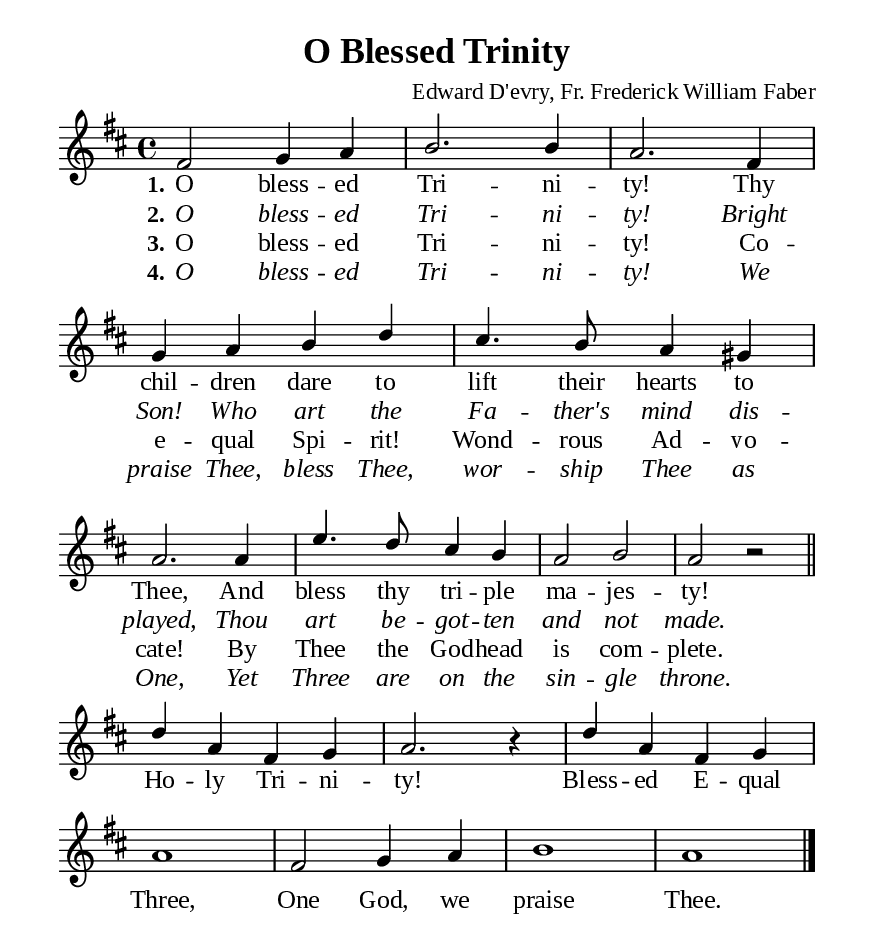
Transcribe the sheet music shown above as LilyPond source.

\version "2.18.2"

\header {
  title = "O Blessed Trinity"
  composer = "Edward D'evry, Fr. Frederick William Faber"
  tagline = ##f
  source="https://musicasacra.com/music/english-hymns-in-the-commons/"
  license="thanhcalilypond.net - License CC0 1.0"
}

globalSettings = {
  \set Score.barNumberVisibility = #all-bar-numbers-visible
  \key d \major
  \time 4/4
  \override Score.BarNumber.break-visibility = ##(#f #f #f)
  \override Lyrics.LyricSpace.minimum-distance = #3.0
}

verseSettings = {
  \phrasingSlurDashed
}

\paper {
  #(set-paper-size "a5")
  top-margin = 10\mm
  bottom-marign = 10\mm
  left-margin = 10\mm
  right-margin = 10\mm
  indent = #0
  #(define fonts
	 (make-pango-font-tree "Liberation Serif"
	 		       "Liberation Serif"
			       "Liberation Serif"
			       (/ 20 20)))
  system-system-spacing = #'((basic-distance . 3) (padding . 3))
}

printItalic = \with {
  \override LyricText.font-shape = #'italic
}

% Verse music
musicVerseSoprano = \relative c' {
  %{	01	%} fis2 g4 a |
  %{	02	%} b2. b4 |
  %{	03	%} a2. fis4 |
  %{	04	%} g a b d |
  %{	05	%} cis4. b8 a4 gis |
  %{	06	%} a2. a4 |
  %{	07	%} e'4. d8 cis4 b |
  %{	08	%} a2 b |
  %{	09	%} a r \bar "||"
}

% Chorus music
musicChorusSoprano = \relative c'' {
  \set Score.currentBarNumber = #10
  %{	10	%} d4 a fis g |
  %{	11	%} a2. r4 |
  %{	12	%} d a fis g |
  %{	13	%} a1 |
  %{	14	%} fis2 g4 a |
  %{	15	%} b1 |
  %{	16	%} a1 \bar "|."
}

% Verse lyrics
lyricVerseOne = \lyricmode {
  \set stanza = #"1."
  O bless -- ed Tri -- ni -- ty! Thy chil -- dren dare to lift their hearts to Thee,
  And bless thy tri -- ple ma -- jes -- ty!
}

lyricVerseTwo = \lyricmode {
  \set stanza = #"2."
  O bless -- ed Tri -- ni -- ty! Bright Son! Who art the Fa -- ther's mind dis -- played,
  Thou art be -- got -- ten and not made.
}

lyricVerseThree = \lyricmode {
  \set stanza = #"3."
  O bless -- ed Tri -- ni -- ty! Co -- e -- qual Spi -- rit! Wond -- rous Ad -- vo -- cate!
  By Thee the God -- head is com -- plete.
}

lyricVerseFour = \lyricmode {
  \set stanza = #"4."
  O bless -- ed Tri -- ni -- ty! We praise Thee, bless Thee, wor -- ship Thee as One,
  Yet Three are on the sin -- gle  throne.
}

% Chorus lyrics
lyricChorus = \lyricmode {
  Ho -- ly Tri -- ni -- ty! Bless -- ed E -- qual Three,
  One God, we praise Thee.
}

% Layout
\score {
    \new ChoirStaff <<
      \new Staff <<
        \clef "treble"
        \new Voice = "soprano" {
          \globalSettings \verseSettings \stemUp \slurUp \musicVerseSoprano
        }
      >>
      \new Lyrics \lyricsto soprano \lyricVerseOne
      \new Lyrics \printItalic \lyricsto soprano \lyricVerseTwo
      \new Lyrics \lyricsto soprano \lyricVerseThree
      \new Lyrics \printItalic \lyricsto soprano \lyricVerseFour
    >>
}

\score {
    \new ChoirStaff <<
      \new Staff <<
        \clef "treble"
        \override Staff.TimeSignature #'stencil = ##f
        \new Voice = "soprano" {
          \globalSettings \stemUp \slurUp \musicChorusSoprano
        }
      >>
      \new Lyrics \lyricsto soprano \lyricChorus
    >>
}
